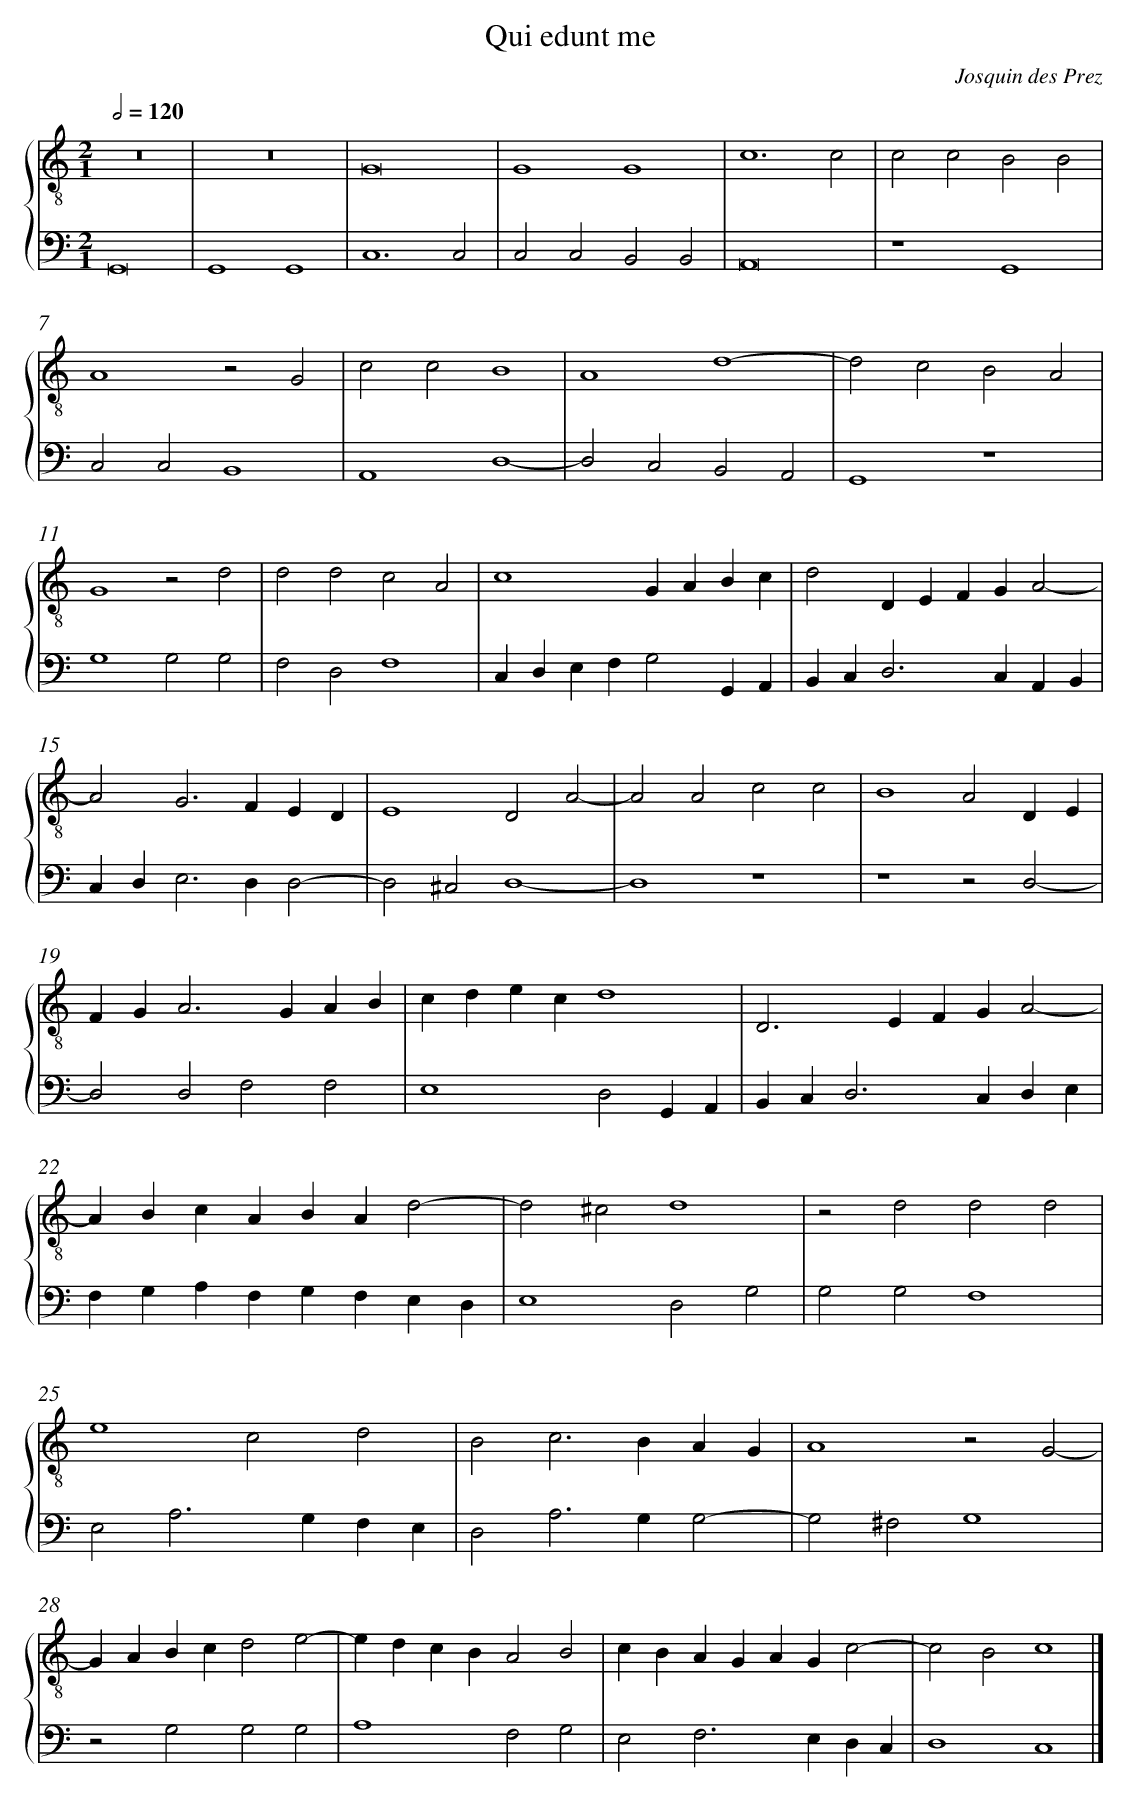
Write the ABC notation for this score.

X:1
T:Qui edunt me
C: Josquin des Prez
L: 1/4
M: 2/1
Q: 1/2=120
%%staves {1 2}
V: 1 clef=treble-8
V: 2 clef=bass
K: C
[V:1] z8 |
[V:2] G,,8 |
[V:1] z8 |
[V:2] G,,4G,,4 |
[V:1] G8 |
[V:2] C,6C,2 |
[V:1] G4G4 |
[V:2] C,2C,2B,,2B,,2 |
[V:1] c6c2 |
[V:2] A,,8 |
[V:1] c2c2B2B2 |
[V:2] z4G,,4 |
[V:1] A4z2G2 |
[V:2] C,2C,2B,,4 |
[V:1] c2c2B4 |
[V:2] A,,4D,4- |
[V:1] A4d4- |
[V:2] D,2C,2B,,2A,,2 |
[V:1] d2c2B2A2 |
[V:2] G,,4z4 |
[V:1] G4z2d2 |
[V:2] G,4G,2G,2 |
[V:1] d2d2c2A2 |
[V:2] F,2D,2F,4 |
[V:1] c4GABc |
[V:2] C,D,E,F,G,2G,,A,, |
[V:1] d2DEFGA2- |
[V:2] B,,C,D,3C,A,,B,, |
[V:1] A2G3FED |
[V:2] C,D,E,3D,D,2- |
[V:1] E4D2A2- |
[V:2] D,2^C,2D,4- |
[V:1] A2A2c2c2 |
[V:2] D,4z4 |
[V:1] B4A2DE |
[V:2] z4z2D,2- |
[V:1] FGA3GAB |
[V:2] D,2D,2F,2F,2 |
[V:1] cdecd4 |
[V:2] E,4D,2G,,A,, |
[V:1] D3EFGA2- |
[V:2] B,,C,D,3C,D,E, |
[V:1] ABcABAd2- |
[V:2] F,G,A,F,G,F,E,D, |
[V:1] d2^c2d4 |
[V:2] E,4D,2G,2 |
[V:1] z2d2d2d2 |
[V:2] G,2G,2F,4 |
[V:1] e4c2d2 |
[V:2] E,2A,3G,F,E, |
[V:1] B2c3BAG |
[V:2] D,2A,3G,G,2- |
[V:1] A4z2G2- |
[V:2] G,2^F,2G,4 |
[V:1] GABcd2e2- |
[V:2] z2G,2G,2G,2 |
[V:1] edcBA2B2 |
[V:2] A,4F,2G,2 |
[V:1] cBAGAGc2- |
[V:2] E,2F,3E,D,C, |
[V:1] c2B2c4 |]
[V:2] D,4C,4 |]
